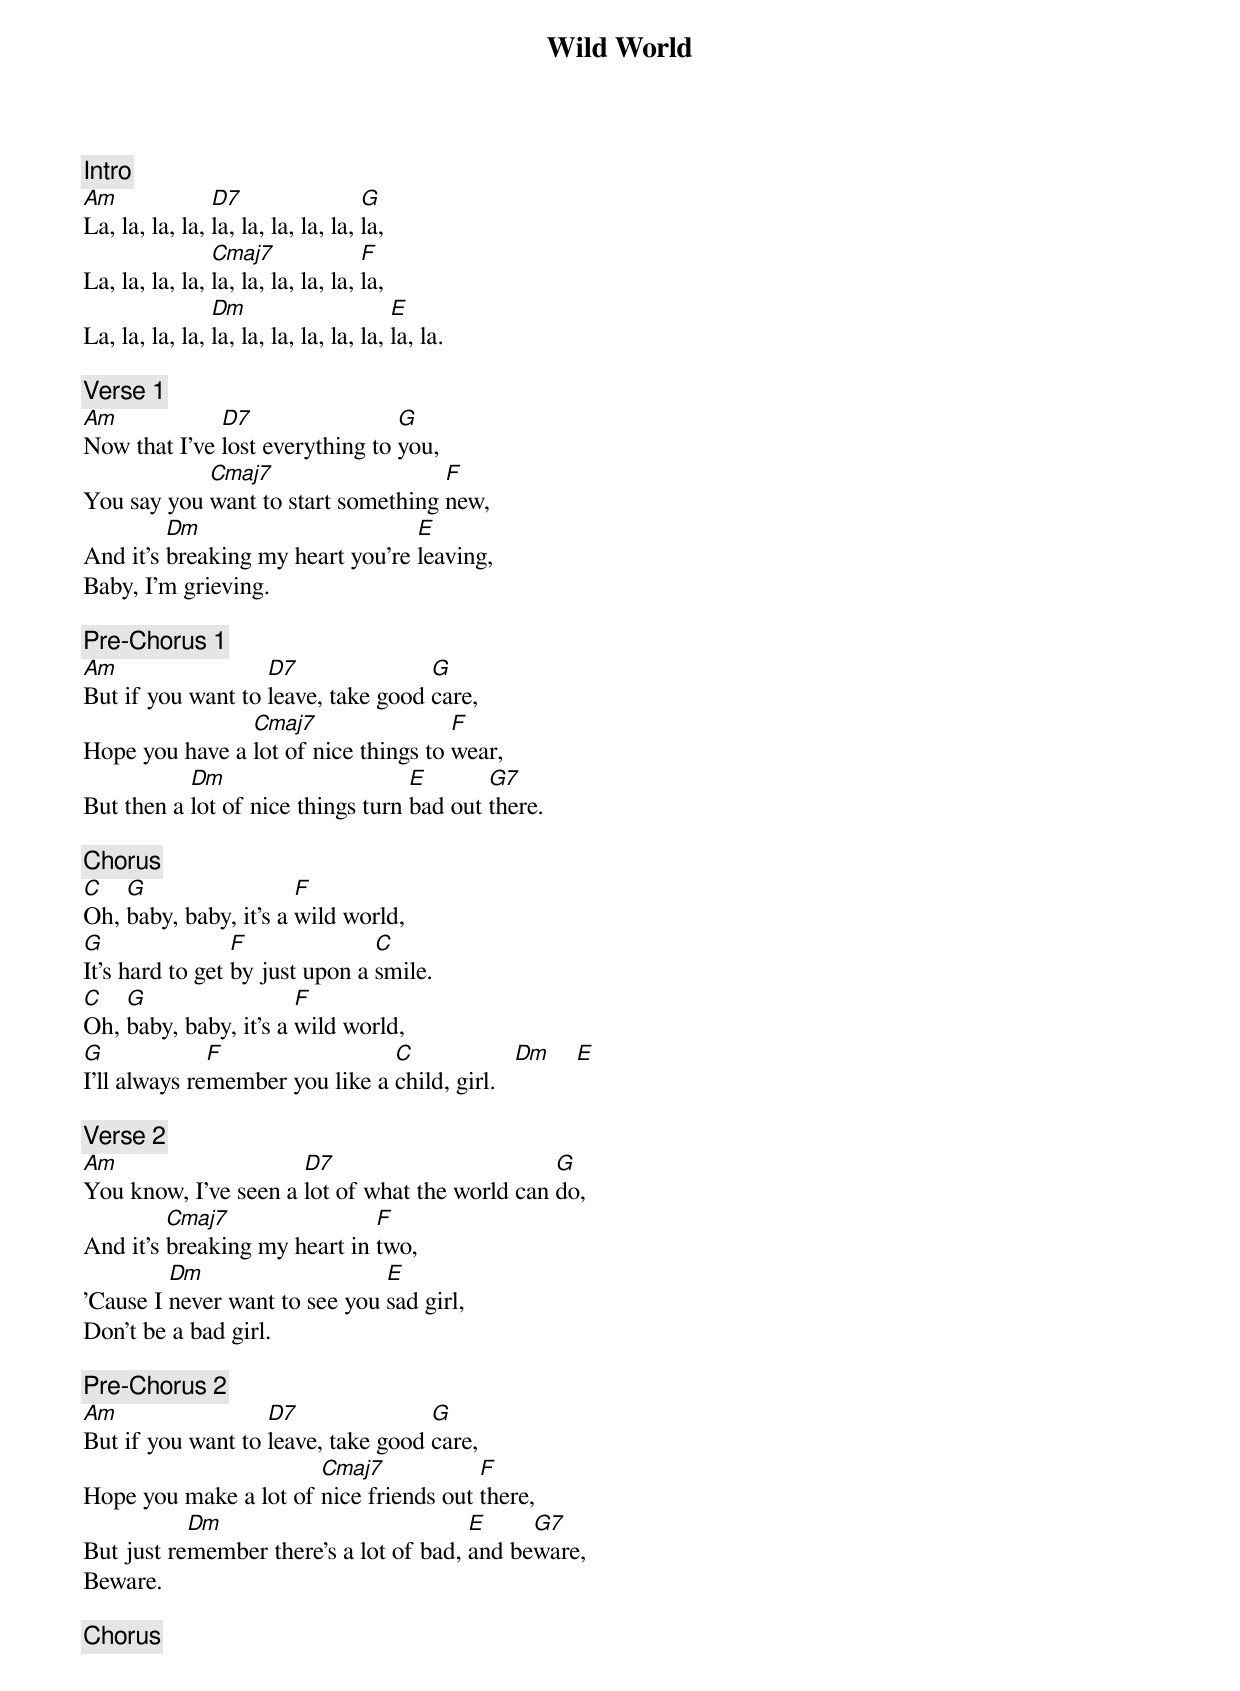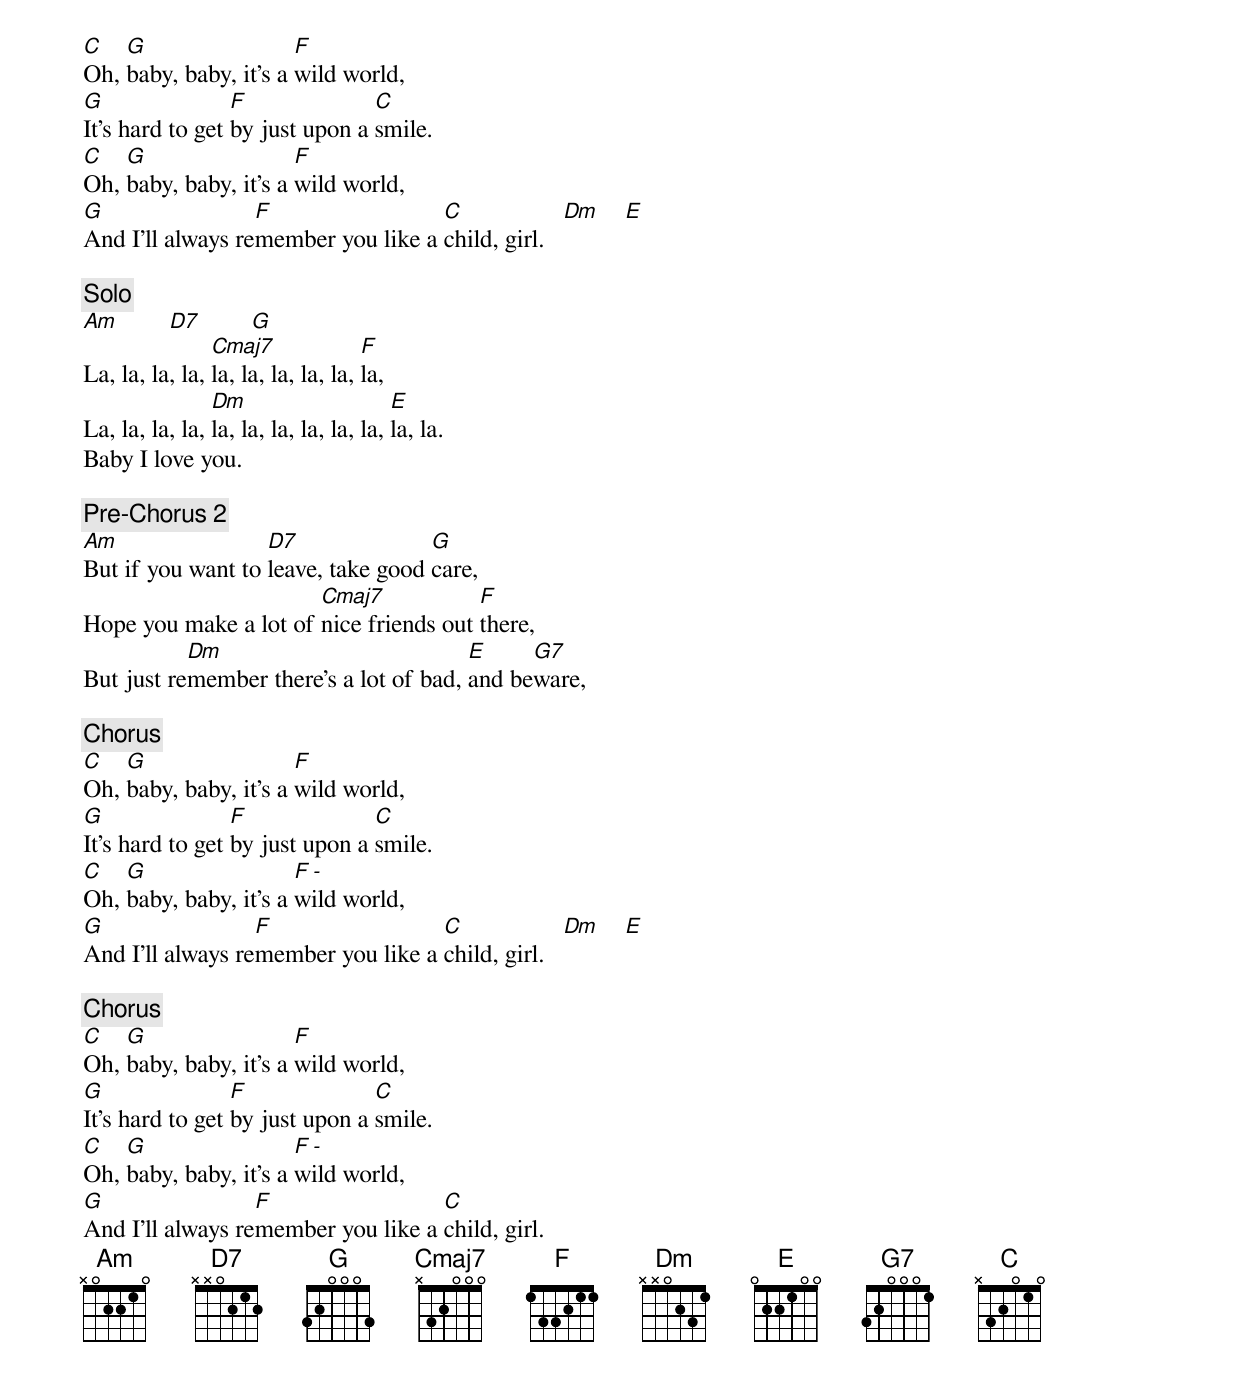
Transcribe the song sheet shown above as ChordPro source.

{title: Wild World}
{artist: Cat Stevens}
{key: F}
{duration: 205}
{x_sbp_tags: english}

{c: Intro}
[Am]La, la, la, la, [D7]la, la, la, la, la, [G]la,
La, la, la, la, [Cmaj7]la, la, la, la, la, [F]la,
La, la, la, la, [Dm]la, la, la, la, la, la, [E]la, la.

{c: Verse 1}
[Am]Now that I've [D7]lost everything to [G]you,
You say you [Cmaj7]want to start something [F]new,
And it's [Dm]breaking my heart you're [E]leaving,
Baby, I'm grieving.

{c: Pre-Chorus 1}
[Am]But if you want to [D7]leave, take good [G]care,
Hope you have a [Cmaj7]lot of nice things to [F]wear,
But then a [Dm]lot of nice things turn [E]bad out [G7]there.

{c: Chorus}
[C]Oh, [G]baby, baby, it's a [F]wild world,
[G]It's hard to get [F]by just upon a [C]smile.
[C]Oh, [G]baby, baby, it's a [F]wild world,
[G]I'll always re[F]member you like a [C]child, girl.   [Dm]    [E]

{c: Verse 2}
[Am]You know, I've seen a [D7]lot of what the world can [G]do,
And it's [Cmaj7]breaking my heart in [F]two,
'Cause I [Dm]never want to see you [E]sad girl,
Don't be a bad girl.

{c: Pre-Chorus 2}
[Am]But if you want to [D7]leave, take good [G]care,
Hope you make a lot of [Cmaj7]nice friends out [F]there,
But just re[Dm]member there's a lot of bad, [E]and be[G7]ware,
Beware.

{c: Chorus}
[C]Oh, [G]baby, baby, it's a [F]wild world,
[G]It's hard to get [F]by just upon a [C]smile.
[C]Oh, [G]baby, baby, it's a [F]wild world,
[G]And I'll always re[F]member you like a [C]child, girl.   [Dm]    [E]

{c: Solo}
[Am]        [D7]        [G]
La, la, la, la, [Cmaj7]la, la, la, la, la, [F]la,
La, la, la, la, [Dm]la, la, la, la, la, la, [E]la, la.
Baby I love you.

{c: Pre-Chorus 2}
[Am]But if you want to [D7]leave, take good [G]care,
Hope you make a lot of [Cmaj7]nice friends out [F]there,
But just re[Dm]member there's a lot of bad, [E]and be[G7]ware,

{c: Chorus}
[C]Oh, [G]baby, baby, it's a [F]wild world,
[G]It's hard to get [F]by just upon a [C]smile.
[C]Oh, [G]baby, baby, it's a [F -]wild world,
[G]And I'll always re[F]member you like a [C]child, girl.   [Dm]    [E]

{c: Chorus}
[C]Oh, [G]baby, baby, it's a [F]wild world,
[G]It's hard to get [F]by just upon a [C]smile.
[C]Oh, [G]baby, baby, it's a [F -]wild world,
[G]And I'll always re[F]member you like a [C]child, girl.
